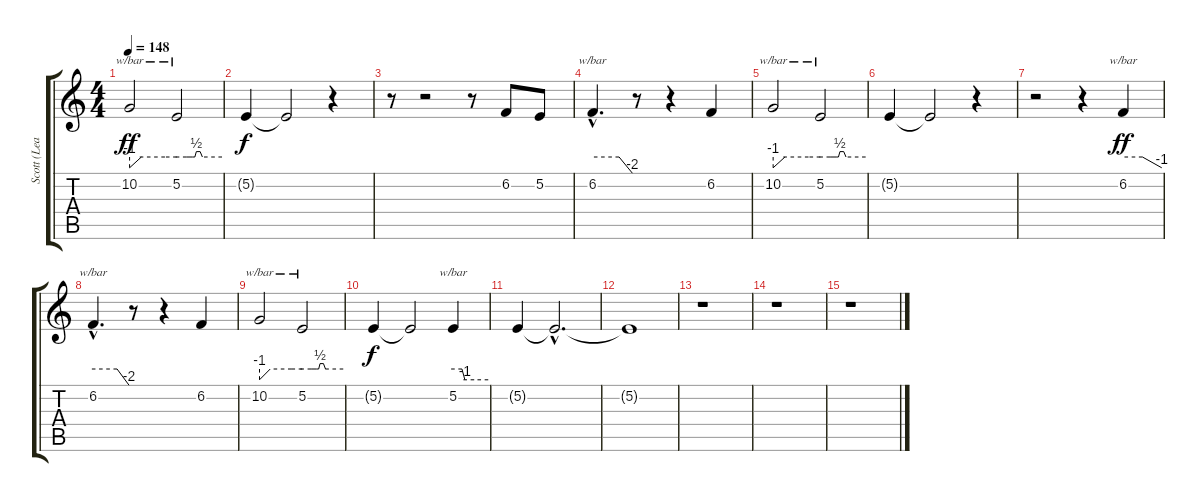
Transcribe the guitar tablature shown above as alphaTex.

\track ("Scott (Lead Vocal)" "Scott (Lea") {instrument synthbrass1}
\staff {score tabs}
\tuning (E4 B3 G3 D3 A2 E2) {hide}
\ts (4 4)
\tempo 148
\clef g2
\ks c
10.2.2{tbe (custom default 0 -4 15 0 45 0 60 0) dy ff} 5.2.2{tbe (custom default 0 0 13 0 21 0 24 0 26 2 31 2 34 0 60 0)} |
5.2{t}.4{dy f} 5.2{t}.2 r.4 |
r.8 r.2 r.8 6.2.8 5.2.8 |
6.2{hac}.4{d tbe (custom default 0 0 40 0 60 -8)} r.8 r.4 6.2.4 |
10.2.2{tbe (custom default 0 -4 15 0 45 0 60 0)} 5.2.2{tbe (custom default 0 0 13 0 21 0 24 0 26 2 31 2 34 0 60 0)} |
5.2{t}.4 5.2{t}.2 r.4 |
r.2 r.4 6.2.4{tbe (custom default 0 0 30 0 60 -4) dy ff} |
6.2{hac}.4{d tbe (custom default 0 0 40 0 60 -8)} r.8 r.4 6.2.4 |
10.2.2{tbe (custom default 0 -4 15 0 45 0 60 0)} 5.2.2{tbe (custom default 0 0 13 0 21 0 24 0 26 2 31 2 34 0 60 0)} |
5.2{t}.4{dy f} 5.2{t}.2 5.2.4{tbe (custom default 0 0 15 0 20 -4 36 -4 60 -4)} |
5.2{t}.4 5.2{hac t}.2{d} |
5.2{t}.1 |
r.1 |
r.1 |
r.1
